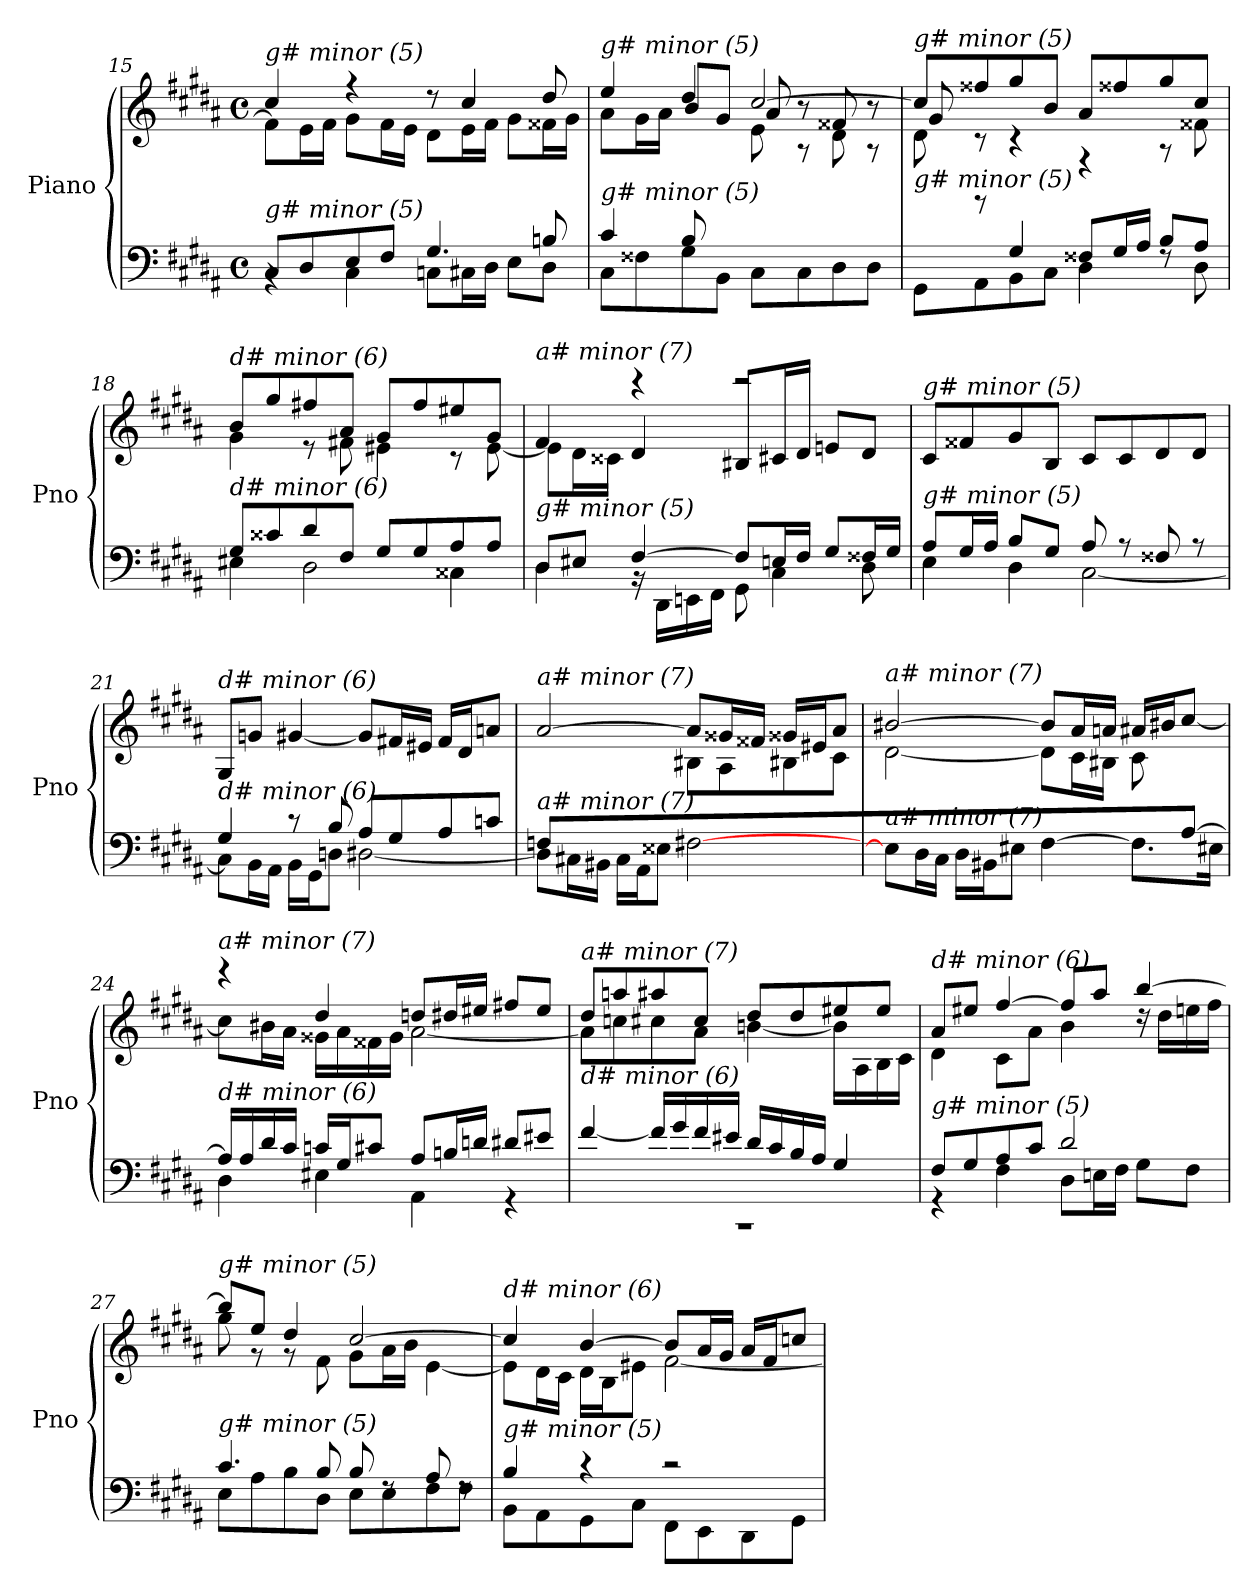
**kern	**kern
*part1	*part1
*staff2	*staff1
*I"Piano	*
*I'Pno	*
*clefF4	*clefG2
*k[f#c#g#d#a#]	*k[f#c#g#d#a#]
*M4/4	*M4/4
*met(c)	*met(c)
=15	=15
*^	*^
!	!	!LO:TX:i:t=g# minor (5)	!
!LO:TX:i:t=g# minor (5)	!	!	!
8C#/L	4rBB	4cc#/	8f#\L]
8D#/	.	.	16e\L
.	.	.	16f#\JJ
8E/	4C#\	4r	8g#\L
8F#/J	.	.	16f#\L
.	.	.	16e\JJ
4.G#/	8Cni\L	8r	8d#\L
.	16C#\L	4cc#/	16e\L
.	16D#\JJ	.	16f#\JJ
.	8E\L	.	8g#\L
8Bn/	8D#\J	8dd#/	16f##X\L
.	.	.	16g#\JJ
!!LO:PB:g=z
=16	=16	=16	=16
*	*	*	*^
!	!	!LO:TX:i:t=g# minor (5)	!	!
!LO:TX:i:t=g# minor (5)	!	!	!	!
4c#/	8C#\L	4ee/	8a#\L	4.ryy
.	8F##X\	.	16g#\L	.
.	.	.	16a#\JJ	.
8B/L	8G#\	4dd#/	8b/L	.
2ryy	8BB\J	.	8g#/J	8d#\J
.	8C#\L	[2cc#/	8a#/	8e\
.	8C#\	.	8r	8rA
.	8D#\	.	8f##X/	8d#\
8ryy	8D#\J	.	8r	8rA
!!LO:LB:g=z	!!	!!
=17	=17	=17	=17	=17
!	!	!LO:TX:i:t=g# minor (5)	!	!
!LO:TX:i:t=g# minor (5)	!	!	!	!
8ryy	8GG#\L	8cc#/L]	8g#/	8d#\
8rb	8AA#\	8ff##X/	8rc	2..ryy
4G#/	8BB\	8gg#/	4rc	.
.	8C#\J	8b/J	.	.
8F##X/L	4D#\	8a#/L	4rF	.
16G#/L	.	8ff##X/	.	.
16A#/JJ	.	.	.	.
8B/L	8rF	8gg#/	8rA	.
8A#/J	8D#\	8cc#/J	8f##X\	.
*	*	*	*v	*v
=18	=18	=18	=18
!	!	!LO:TX:i:t=d# minor (6)	!
!LO:TX:i:t=d# minor (6)	!	!	!
8G#/L	4E#X\	8b/L	4g#\
8c##X/	.	8gg#/	.
8d#/	2D#\	8ff#X/	8r
8F#/J	.	8a#/J	8f#X\
8G#/L	.	8g#/L	4e#X\
8G#/	.	8ff#/	.
8A#/	4C##X\	8ee#X/	8r
8A#/J	.	8g#/J	[8e#\
=19	=19	=19	=19
!	!	!LO:TX:i:t=a# minor (7)	!
!LO:TX:i:t=g# minor (5)	!	!	!
8D#/L	4D#\	4f#/	8e#\L]
8E#X/J	.	.	16d#\L
.	.	.	16c##Xj\JJ
[4F#/	16rBB	4d#/	4rccc
.	16DD#\LL	.	.
.	16EEn\	.	.
.	16FF#\JJ	.	.
8F#/L]	8GG#\	8B#X/L	2rccc
16En/L	4C#\	16c#X/L	.
16F#/JJ	.	16d#/JJ	.
8G#/L	.	8en/L	.
16F##X/L	8D#\	8d#/J	.
16G#/JJ	.	.	.
*	*	*v	*v
!!LO:LB:g=z
=20	=20	=20
!	!	!LO:TX:i:t=g# minor (5)
!LO:TX:i:t=g# minor (5)	!	!
8A#/L	4E\	8c#/L
16G#/L	.	8f##X/
16A#/JJ	.	.
8B/L	4D#\	8g#/
8G#/J	.	8B/J
8A#/	[2C#\	8c#/L
8r	.	8c#/
8F##X/	.	8d#/
8r	.	8d#/J
=21	=21	=21
!	!	!LO:TX:i:t=d# minor (6)
!LO:TX:i:t=d# minor (6)	!	!
4G#/	8C#\L]	8G#/L
.	16BB\L	8gni/J
.	16AA#\JJ	.
8r	16BB\LL	[4g#/
.	16GG#\J	.
8B/	8Dni\J	.
8A#/L	[2D#\	8g#/L]
8G#/	.	16f#X/L
.	.	16e#X/JJ
8A#/	.	16f#/LL
.	.	16d#/J
8cni/J	.	8ani/J
=22	=22	=22
*	*	*^
!	!	!LO:TX:i:t=a# minor (7)	!
!LO:TX:i:t=a# minor (7)	!	!	!
8Fni/L	8D#\L]	[2a#/	8ryy
2..ryy	16C#X\L	.	8d#\
.	16BB#X\JJ	.	.
.	16C#\LL	.	8e#X\
.	16AA#\J	.	.
.	8E##Xi\J	.	8f##X\J
.	[2F#i\	8a#/L]	8B#X\L
.	.	16g##X/L	8A#\
.	.	16f##X/JJ	.
.	.	16g##X/LL	8B#X\
.	.	16e#X/J	.
.	.	8a#/J	8c#\J
!!LO:LB:g=z	!!
=23	=23	=23	=23
!	!	!LO:TX:i:t=a# minor (7)	!
!LO:TX:i:t=a# minor (7)	!	!	!
2..ryy	8E#\L]	[2b#X/	[2d#\
.	16D#\L	.	.
.	16C#\JJ	.	.
.	16D#\LL	.	.
.	16BB#X\J	.	.
.	8E#X\J	.	.
.	[4F#\	8b#/L]	8d#\L]
.	.	16a#/L	16c#\L
.	.	16ani/JJ	16B#X\JJ
.	8.F#\L]	16a#/LL	8c#\L
.	.	16b#X/J	.
[8A#/J	.	[8cc#/J	8ryy
.	16E#X\Jk	.	.
=24	=24	=24	=24
!	!	!LO:TX:i:t=a# minor (7)	!
!LO:TX:i:t=d# minor (6)	!	!	!
16A#/LL]	4D#\	8cc#\L]	4reee
16A#/	.	.	.
16d#/	.	16b#X\L	.
16c#/JJ	.	16a#\JJ	.
16cni/LL	4E#X\	4dd#/	16g##X\LL
16G#/J	.	.	16a#\
8c#i/J	.	.	16f##X\
.	.	.	16g##\JJ
8A#/L	4AA#\	8ddni/L	[2a#\
16Bn/L	.	16dd#/L	.
16dni/JJ	.	16ee#X/JJ	.
8d#/L	4r	8ff#X/L	.
8e#X/J	.	8ee#/J	.
!!LO:LB:g=z	!!
=25	=25	=25	=25
!	!	!LO:TX:i:t=a# minor (7)	!
!LO:TX:i:t=d# minor (6)	!	!	!
1rCC	[4f#/	8dd#/L	8a#\L]
.	.	8aani/	8ccni\
.	16f#/LL]	8aa#/	8cc#\
.	16g#/	.	.
.	16f#/	8cc#/J	8a#\J
.	16e#X/JJ	.	.
.	16d#/LL	8dd#/L	[4bn\
.	16c#/	.	.
.	16B/	8dd#/	.
.	16A#/JJ	.	.
.	4G#/	8ee#X/	16b\LL]
.	.	.	16A#\
.	.	8ee#/J	16B\
.	.	.	16c#\JJ
!!LO:PB:g=z	!!
=26	=26	=26	=26
!	!	!LO:TX:i:t=d# minor (6)	!
!LO:TX:i:t=g# minor (5)	!	!	!
8F#/L	4r	8a#/L	4d#\
8G#/	.	8ee#X/J	.
8A#/	4F#\	[4ff#/	8c#\L
8c#/J	.	.	8a#\J
2d#/	8D#\L	8ff#/L]	4b\
.	16En\L	8aa#/J	.
.	16F#\JJ	.	.
.	8G#\L	[4bb/	16rdd
.	.	.	16dd#\LL
.	8F#\J	.	16een\
.	.	.	16ff#\JJ
=27	=27	=27	=27
!	!	!LO:TX:i:t=g# minor (5)	!
!LO:TX:i:t=g# minor (5)	!	!	!
4.c#/	8E\L	8bb/L]	8gg#\
.	8A#\	8ee/J	8r
.	8B\	4dd#/	8r
8B/	8D#\J	.	8f#\
8B/	8E\L	[2cc#/	8g#\L
8rF	8E\	.	16a#\L
.	.	.	16b\JJ
8A#/	8F#\	.	[4e\
8rF	8F#\J	.	.
=28	=28	=28	=28
!	!	!LO:TX:i:t=d# minor (6)	!
!LO:TX:i:t=g# minor (5)	!	!	!
4B/	8BB\L	4cc#/]	8e\L]
.	8AA#\	.	16d#\L
.	.	.	16c#\JJ
4r	8GG#\	[4b/	16d#\LL
.	.	.	16B\J
.	8C#\J	.	8e#X\J
2r	8FF#\L	8b/L]	[2f#\
.	8EE\	16a#/L	.
.	.	16g#/JJ	.
.	8DD#\	16a#/LL	.
.	.	16f#/J	.
.	8GG#\J	8ccni/J	.
*v	*v	*	*
*	*v	*v
=	=
*-	*-
